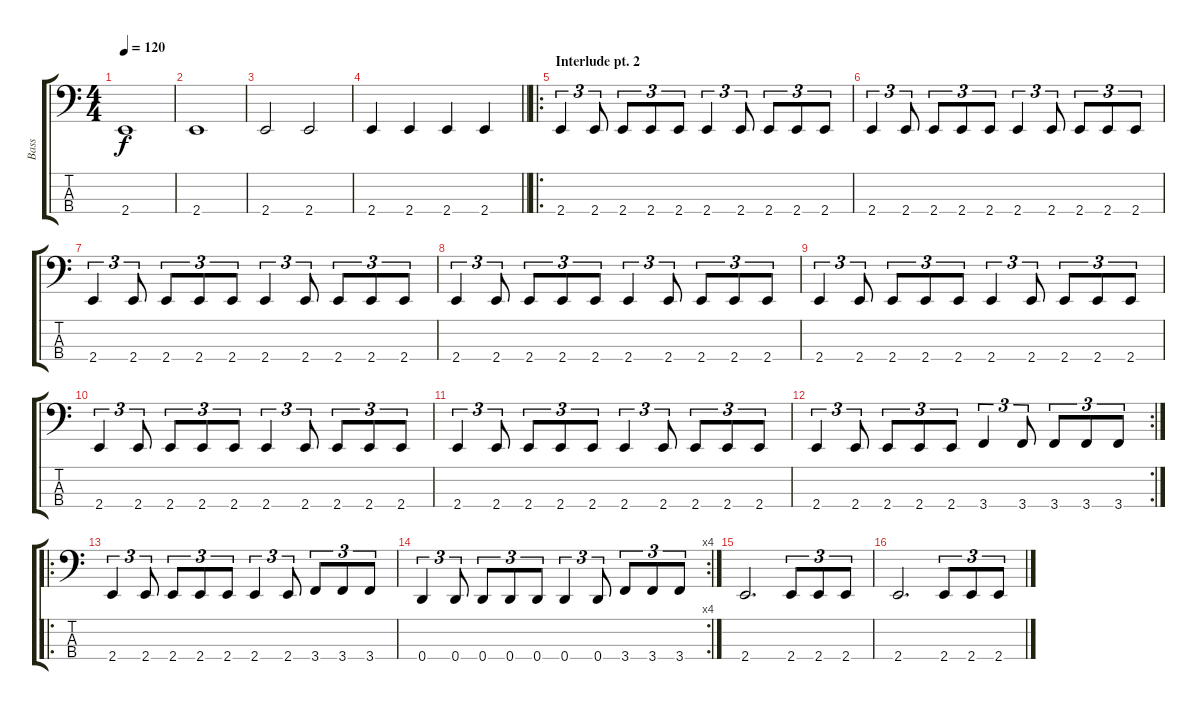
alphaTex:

\track ("Bass" "Bass") {instrument slapbass2}
\staff {score tabs}
\tuning (G2 D2 A1 D1) {hide}
\ts (4 4)
\tempo 120
\clef f4
\ks c
2.4.1{dy f} |
2.4.1 |
2.4.2 2.4.2 |
\barLineRight lightlight
2.4.4 2.4.4 2.4.4 2.4.4 |
\ro
\section ("" "Interlude pt. 2")
2.4.4{tu (3 2)} 2.4.8{tu (3 2)} 2.4.8{tu (3 2)} 2.4.8{tu (3 2)} 2.4.8{tu (3 2)} 2.4.4{tu (3 2)} 2.4.8{tu (3 2)} 2.4.8{tu (3 2)} 2.4.8{tu (3 2)} 2.4.8{tu (3 2)} |
2.4.4{tu (3 2)} 2.4.8{tu (3 2)} 2.4.8{tu (3 2)} 2.4.8{tu (3 2)} 2.4.8{tu (3 2)} 2.4.4{tu (3 2)} 2.4.8{tu (3 2)} 2.4.8{tu (3 2)} 2.4.8{tu (3 2)} 2.4.8{tu (3 2)} |
2.4.4{tu (3 2)} 2.4.8{tu (3 2)} 2.4.8{tu (3 2)} 2.4.8{tu (3 2)} 2.4.8{tu (3 2)} 2.4.4{tu (3 2)} 2.4.8{tu (3 2)} 2.4.8{tu (3 2)} 2.4.8{tu (3 2)} 2.4.8{tu (3 2)} |
2.4.4{tu (3 2)} 2.4.8{tu (3 2)} 2.4.8{tu (3 2)} 2.4.8{tu (3 2)} 2.4.8{tu (3 2)} 2.4.4{tu (3 2)} 2.4.8{tu (3 2)} 2.4.8{tu (3 2)} 2.4.8{tu (3 2)} 2.4.8{tu (3 2)} |
2.4.4{tu (3 2)} 2.4.8{tu (3 2)} 2.4.8{tu (3 2)} 2.4.8{tu (3 2)} 2.4.8{tu (3 2)} 2.4.4{tu (3 2)} 2.4.8{tu (3 2)} 2.4.8{tu (3 2)} 2.4.8{tu (3 2)} 2.4.8{tu (3 2)} |
2.4.4{tu (3 2)} 2.4.8{tu (3 2)} 2.4.8{tu (3 2)} 2.4.8{tu (3 2)} 2.4.8{tu (3 2)} 2.4.4{tu (3 2)} 2.4.8{tu (3 2)} 2.4.8{tu (3 2)} 2.4.8{tu (3 2)} 2.4.8{tu (3 2)} |
2.4.4{tu (3 2)} 2.4.8{tu (3 2)} 2.4.8{tu (3 2)} 2.4.8{tu (3 2)} 2.4.8{tu (3 2)} 2.4.4{tu (3 2)} 2.4.8{tu (3 2)} 2.4.8{tu (3 2)} 2.4.8{tu (3 2)} 2.4.8{tu (3 2)} |
\rc 2
2.4.4{tu (3 2)} 2.4.8{tu (3 2)} 2.4.8{tu (3 2)} 2.4.8{tu (3 2)} 2.4.8{tu (3 2)} 3.4.4{tu (3 2)} 3.4.8{tu (3 2)} 3.4.8{tu (3 2)} 3.4.8{tu (3 2)} 3.4.8{tu (3 2)} |
\ro
2.4.4{tu (3 2)} 2.4.8{tu (3 2)} 2.4.8{tu (3 2)} 2.4.8{tu (3 2)} 2.4.8{tu (3 2)} 2.4.4{tu (3 2)} 2.4.8{tu (3 2)} 3.4.8{tu (3 2)} 3.4.8{tu (3 2)} 3.4.8{tu (3 2)} |
\rc 4
0.4.4{tu (3 2)} 0.4.8{tu (3 2)} 0.4.8{tu (3 2)} 0.4.8{tu (3 2)} 0.4.8{tu (3 2)} 0.4.4{tu (3 2)} 0.4.8{tu (3 2)} 3.4.8{tu (3 2)} 3.4.8{tu (3 2)} 3.4.8{tu (3 2)} |
2.4.2{d} 2.4.8{tu (3 2)} 2.4.8{tu (3 2)} 2.4.8{tu (3 2)} |
2.4.2{d} 2.4.8{tu (3 2)} 2.4.8{tu (3 2)} 2.4.8{tu (3 2)}
